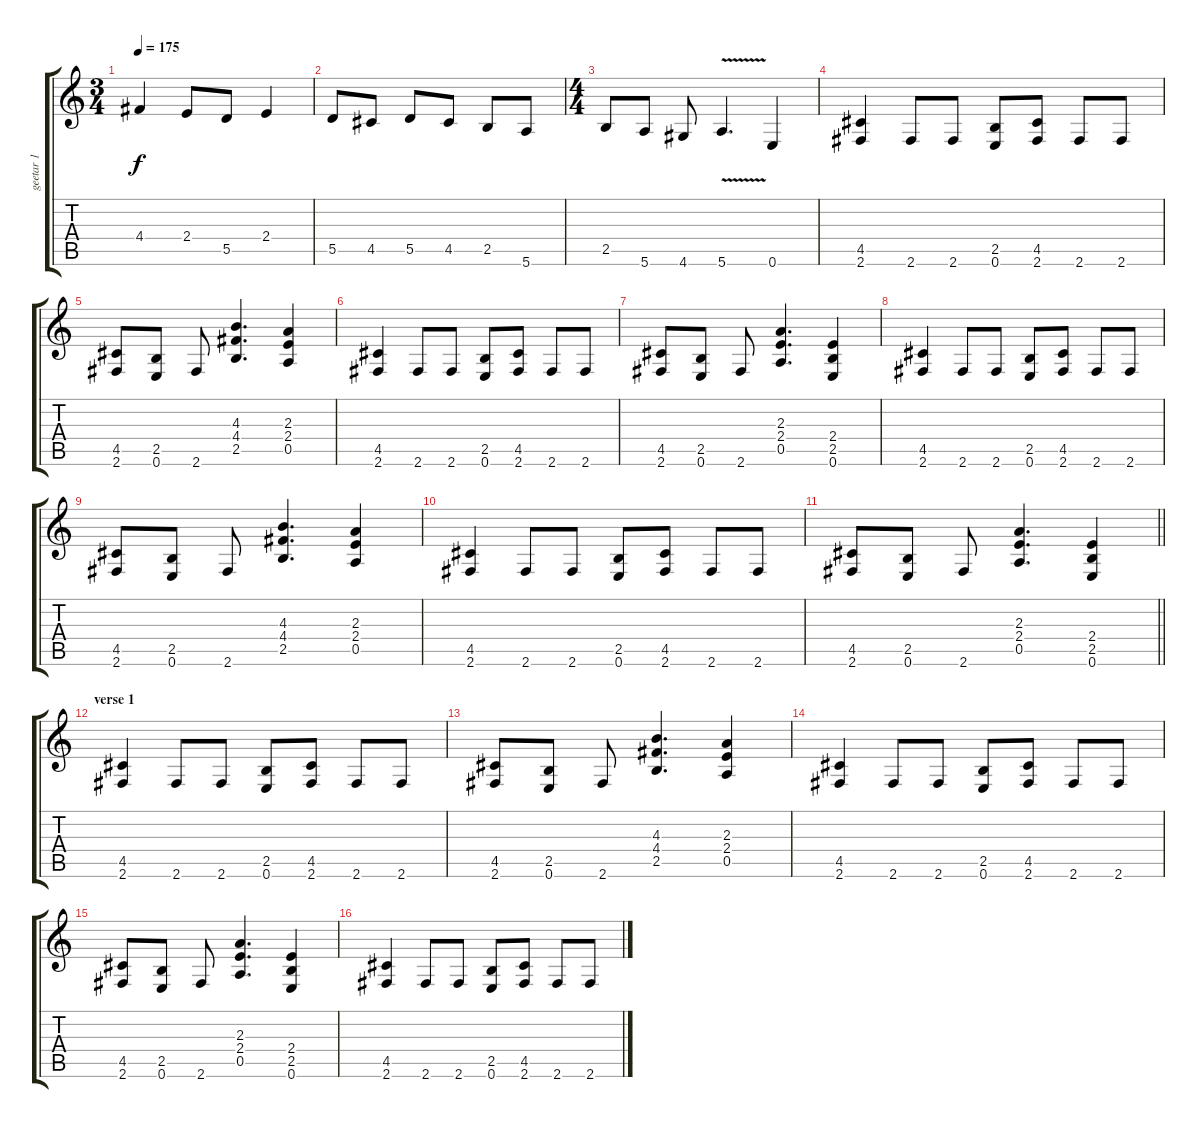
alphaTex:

\track ("geetar 1" "geetar 1") {instrument distortionguitar}
\staff {score tabs}
\tuning (E4 B3 G3 D3 A2 E2) {hide}
\ts (3 4)
\tempo 175
\clef g2
\ks c
4.4.4{dy f} 2.4.8 5.5.8 2.4.4 |
5.5.8 4.5.8 5.5.8 4.5.8 2.5.8 5.6.8 |
\ts (4 4)
2.5.8 5.6.8 4.6.8 5.6{v}.4{d} 0.6.4 |
(4.5 2.6).4 2.6.8 2.6.8 (2.5 0.6).8 (4.5 2.6).8 2.6.8 2.6.8 |
(4.5 2.6).8 (2.5 0.6).8 2.6.8 (4.3 4.4 2.5).4{d} (2.3 2.4 0.5).4 |
(4.5 2.6).4 2.6.8 2.6.8 (2.5 0.6).8 (4.5 2.6).8 2.6.8 2.6.8 |
(4.5 2.6).8 (2.5 0.6).8 2.6.8 (2.3 2.4 0.5).4{d} (2.4 2.5 0.6).4 |
(4.5 2.6).4 2.6.8 2.6.8 (2.5 0.6).8 (4.5 2.6).8 2.6.8 2.6.8 |
(4.5 2.6).8 (2.5 0.6).8 2.6.8 (4.3 4.4 2.5).4{d} (2.3 2.4 0.5).4 |
(4.5 2.6).4 2.6.8 2.6.8 (2.5 0.6).8 (4.5 2.6).8 2.6.8 2.6.8 |
\barLineRight lightlight
(4.5 2.6).8 (2.5 0.6).8 2.6.8 (2.3 2.4 0.5).4{d} (2.4 2.5 0.6).4 |
\section ("" "verse 1")
(4.5 2.6).4 2.6.8 2.6.8 (2.5 0.6).8 (4.5 2.6).8 2.6.8 2.6.8 |
(4.5 2.6).8 (2.5 0.6).8 2.6.8 (4.3 4.4 2.5).4{d} (2.3 2.4 0.5).4 |
(4.5 2.6).4 2.6.8 2.6.8 (2.5 0.6).8 (4.5 2.6).8 2.6.8 2.6.8 |
(4.5 2.6).8 (2.5 0.6).8 2.6.8 (2.3 2.4 0.5).4{d} (2.4 2.5 0.6).4 |
(4.5 2.6).4 2.6.8 2.6.8 (2.5 0.6).8 (4.5 2.6).8 2.6.8 2.6.8
